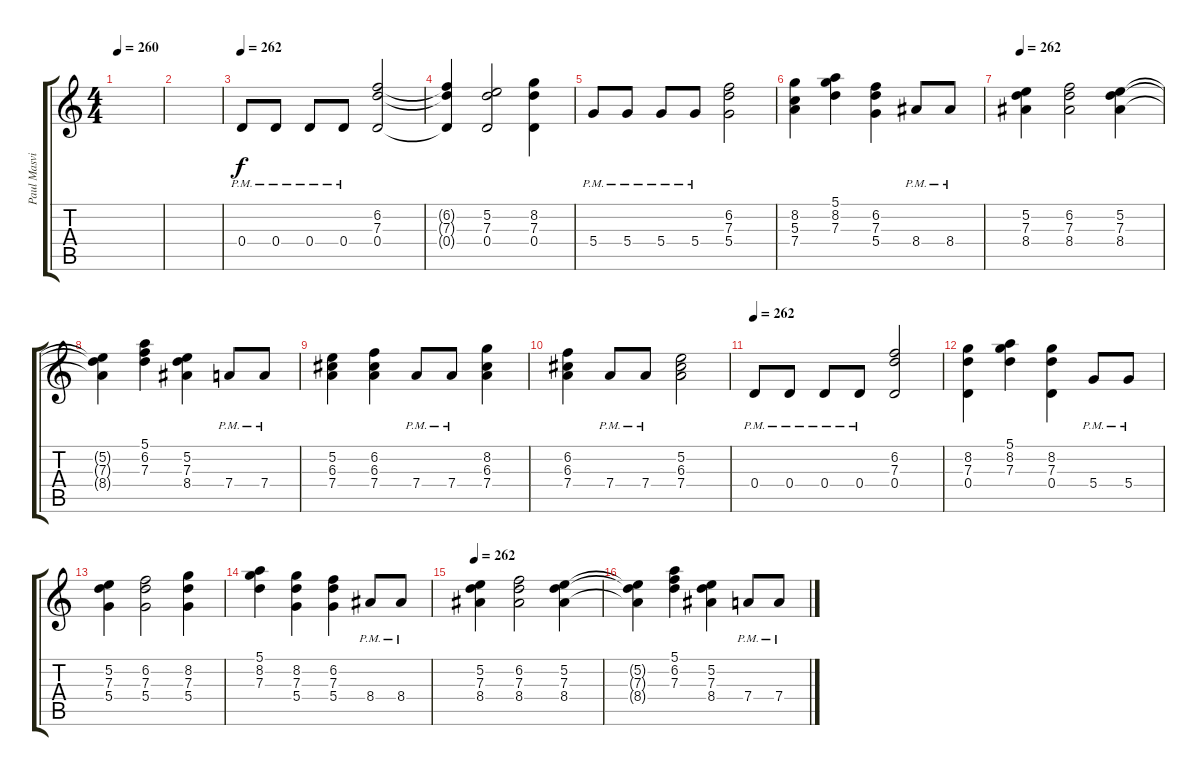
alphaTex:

\track ("Paul Masvidal (studio)" "Paul Masvi") {instrument distortionguitar}
\staff {score tabs}
\tuning (E4 B3 G3 D3 A2 E2) {hide}
\ts (4 4)
\tempo 260
\clef g2
\ks c
|
|
\tempo 262
0.4{pm}.8 0.4{pm}.8 0.4{pm}.8 0.4{pm}.8 (6.2 7.3 0.4).2 |
(6.2{t} 7.3{t} 0.4{t}).4 (5.2 7.3 0.4).2 (8.2 7.3 0.4).4 |
5.4{pm}.8 5.4{pm}.8 5.4{pm}.8 5.4{pm}.8 (6.2 7.3 5.4).2 |
(8.2 5.3 7.4).4 (5.1 8.2 7.3).4 (6.2 7.3 5.4).4 8.4{pm}.8 8.4{pm}.8 |
\tempo 262
(5.2 7.3 8.4).4 (6.2 7.3 8.4).2 (5.2 7.3 8.4).4 |
(5.2{t} 7.3{t} 8.4{t}).4 (5.1 6.2 7.3).4 (5.2 7.3 8.4).4 7.4{pm}.8 7.4{pm}.8 |
(5.2 6.3 7.4).4 (6.2 6.3 7.4).4 7.4{pm}.8 7.4{pm}.8 (8.2 6.3 7.4).4 |
(6.2 6.3 7.4).4 7.4{pm}.8 7.4{pm}.8 (5.2 6.3 7.4).2 |
\tempo 262
0.4{pm}.8 0.4{pm}.8 0.4{pm}.8 0.4{pm}.8 (6.2 7.3 0.4).2 |
(8.2 7.3 0.4).4 (5.1 8.2 7.3).4 (8.2 7.3 0.4).4 5.4{pm}.8 5.4{pm}.8 |
(5.2 7.3 5.4).4 (6.2 7.3 5.4).2 (8.2 7.3 5.4).4 |
(5.1 8.2 7.3).4 (8.2 7.3 5.4).4 (6.2 7.3 5.4).4 8.4{pm}.8 8.4{pm}.8 |
\tempo 262
(5.2 7.3 8.4).4 (6.2 7.3 8.4).2 (5.2 7.3 8.4).4 |
(5.2{t} 7.3{t} 8.4{t}).4 (5.1 6.2 7.3).4 (5.2 7.3 8.4).4 7.4{pm}.8 7.4{pm}.8
